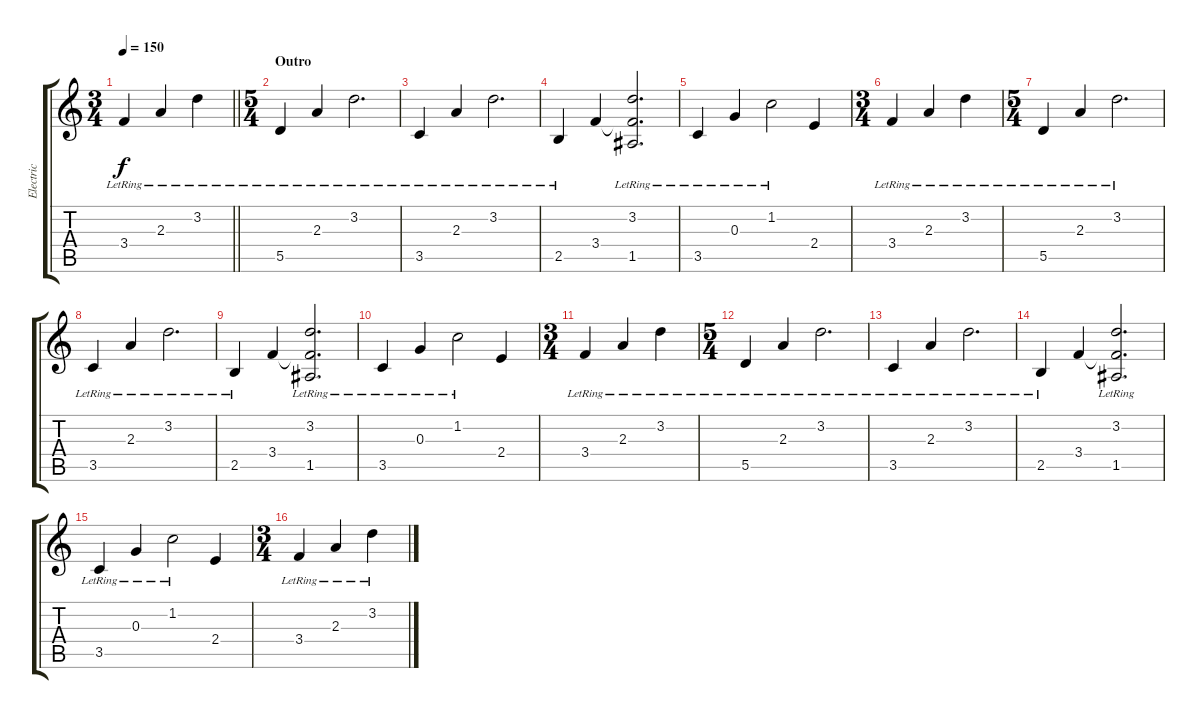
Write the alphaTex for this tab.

\track ("Electric" "Electric") {instrument overdrivenguitar}
\staff {score tabs}
\tuning (E4 B3 G3 D3 A2 E2) {hide}
\ts (3 4)
\tempo 150
\clef g2
\barLineRight lightlight
\ks c
3.4{lr}.4{dy f} 2.3{lr}.4 3.2{lr}.4 |
\ts (5 4)
\section ("" "Outro")
5.5{lr}.4 2.3{lr}.4 3.2{lr}.2{d} |
3.5{lr}.4 2.3{lr}.4 3.2{lr}.2{d} |
2.5{lr}.4 3.4.4 (3.2{lr} 3.4{t} 1.5{lr}).2{d} |
3.5{lr}.4 0.3{lr}.4 1.2{lr}.2 2.4.4 |
\ts (3 4)
3.4{lr}.4 2.3{lr}.4 3.2{lr}.4 |
\ts (5 4)
5.5{lr}.4 2.3{lr}.4 3.2{lr}.2{d} |
3.5{lr}.4 2.3{lr}.4 3.2{lr}.2{d} |
2.5{lr}.4 3.4.4 (3.2{lr} 3.4{t} 1.5{lr}).2{d} |
3.5{lr}.4 0.3{lr}.4 1.2{lr}.2 2.4.4 |
\ts (3 4)
3.4{lr}.4 2.3{lr}.4 3.2{lr}.4 |
\ts (5 4)
5.5{lr}.4 2.3{lr}.4 3.2{lr}.2{d} |
3.5{lr}.4 2.3{lr}.4 3.2{lr}.2{d} |
2.5{lr}.4 3.4.4 (3.2{lr} 3.4{t} 1.5{lr}).2{d} |
3.5{lr}.4 0.3{lr}.4 1.2{lr}.2 2.4.4 |
\ts (3 4)
3.4{lr}.4 2.3{lr}.4 3.2{lr}.4
